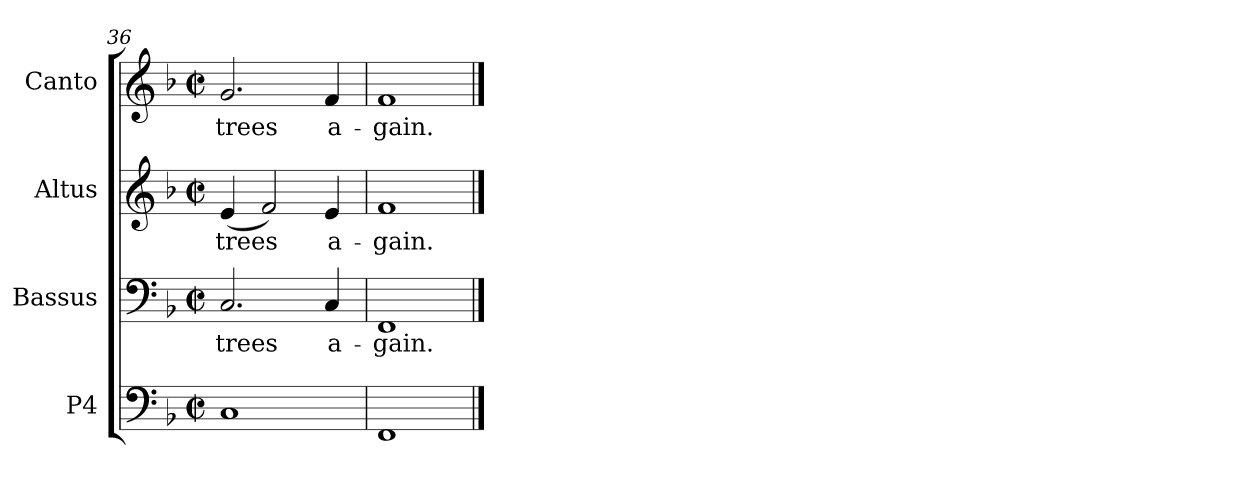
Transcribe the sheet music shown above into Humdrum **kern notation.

**kern	**kern	**text	**kern	**text	**kern	**text
*part4	*part3	*part3	*part2	*part2	*part1	*part1
*staff4	*staff3	*staff3	*staff2	*staff2	*staff1	*staff1
*I"P4	*I"Bassus	*	*I"Altus	*	*I"Canto	*
*	*I'B.	*	*I'A.	*	*	*
*clefF4	*clefF4	*	*clefG2	*	*clefG2	*
*k[b-]	*k[b-]	*	*k[b-]	*	*k[b-]	*
*F:	*F:	*	*F:	*	*F:	*
*M2/2	*M2/2	*	*M2/2	*	*M2/2	*
*met(c|)	*met(c|)	*	*met(c|)	*	*met(c|)	*
=36	=36	=36	=36	=36	=36	=36
!	!	!LO:LY:b:color=#000000	!	!	!	!
!	!	!	!	!LO:LY:b:color=#000000	!	!
!	!	!	!	!	!	!LO:LY:b:color=#000000
1Ci	2.Ci/	trees	(4ei/	trees	2.gi/	trees
.	.	.	2fi/)	.	.	.
!	!	!LO:LY:b:color=#000000	!	!	!	!
!	!	!	!	!LO:LY:b:color=#000000	!	!
!	!	!	!	!	!	!LO:LY:b:color=#000000
.	4Ci/	a-	4ei/	a-	4fi/	a-
=37	=37	=37	=37	=37	=37	=37
!	!	!LO:LY:b:color=#000000	!	!	!	!
!	!	!	!	!LO:LY:b:color=#000000	!	!
!	!	!	!	!	!	!LO:LY:b:color=#000000
1FFi	1FFi	-gain.	1fi	-gain.	1fi	-gain.
==	==	==	==	==	==	==
*-	*-	*-	*-	*-	*-	*-
